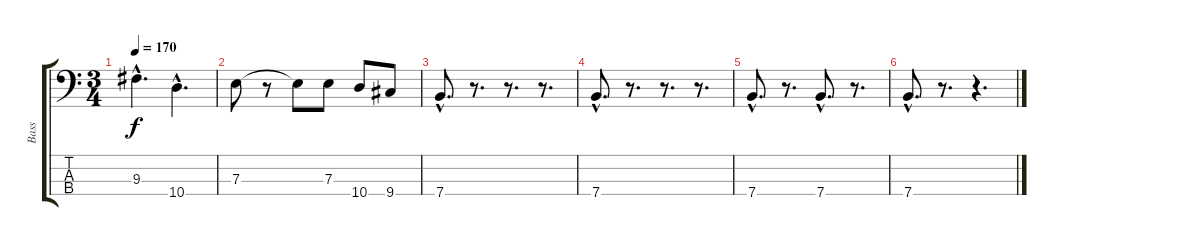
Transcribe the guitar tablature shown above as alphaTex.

\track ("Bass" "Bass") {instrument electricbassfinger}
\staff {score tabs}
\tuning (G2 D2 A1 E1) {hide}
\ts (3 4)
\tempo 170
\clef f4
\ks c
9.3{hac}.4{d dy f} 10.4{hac}.4{d} |
7.3.8 r.8 7.3{t}.8 7.3.8 10.4.8 9.4.8 |
7.4{hac}.8{d} r.8{d} r.8{d} r.8{d} |
7.4{hac}.8{d} r.8{d} r.8{d} r.8{d} |
7.4{hac}.8{d} r.8{d} 7.4{hac}.8{d} r.8{d} |
7.4{hac}.8{d} r.8{d} r.4{d}
